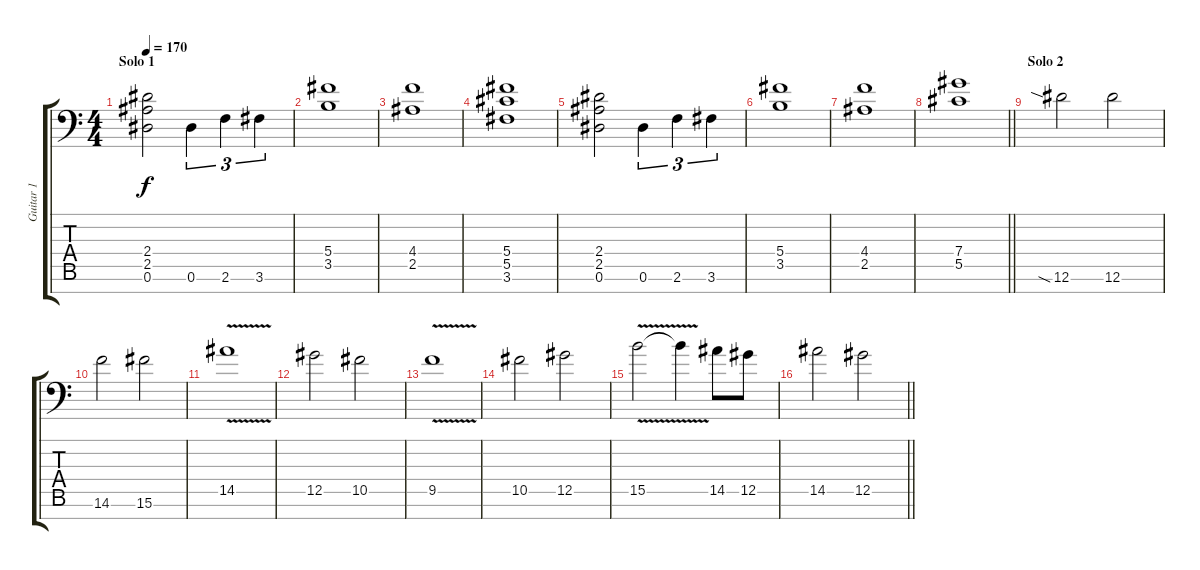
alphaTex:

\track ("Guitar 1" "Guitar 1") {instrument distortionguitar}
\staff {score tabs}
\tuning (Eb4 Bb3 Gb3 Db3 Ab2 Eb2 Bb1) {hide}
\ts (4 4)
\section ("" "Solo 1")
\tempo 170
\clef f4
\ks c
(2.4 2.5 0.6).2{dy f} 0.6.4{tu (3 2)} 2.6.4{tu (3 2)} 3.6.4{tu (3 2)} |
(5.4 3.5).1 |
(4.4 2.5).1 |
(5.4 5.5 3.6).1 |
(2.4 2.5 0.6).2 0.6.4{tu (3 2)} 2.6.4{tu (3 2)} 3.6.4{tu (3 2)} |
(5.4 3.5).1 |
(4.4 2.5).1 |
\barLineRight lightlight
(7.4 5.5).1 |
\section ("" "Solo 2")
12.6{sia}.2 12.6.2 |
14.6.2 15.6.2 |
14.5{v}.1 |
12.5.2 10.5.2 |
9.5{v}.1 |
10.5.2 12.5.2 |
15.5{v}.2 15.5{t}.4 14.5.8 12.5.8 |
\barLineRight lightlight
14.5.2 12.5.2
